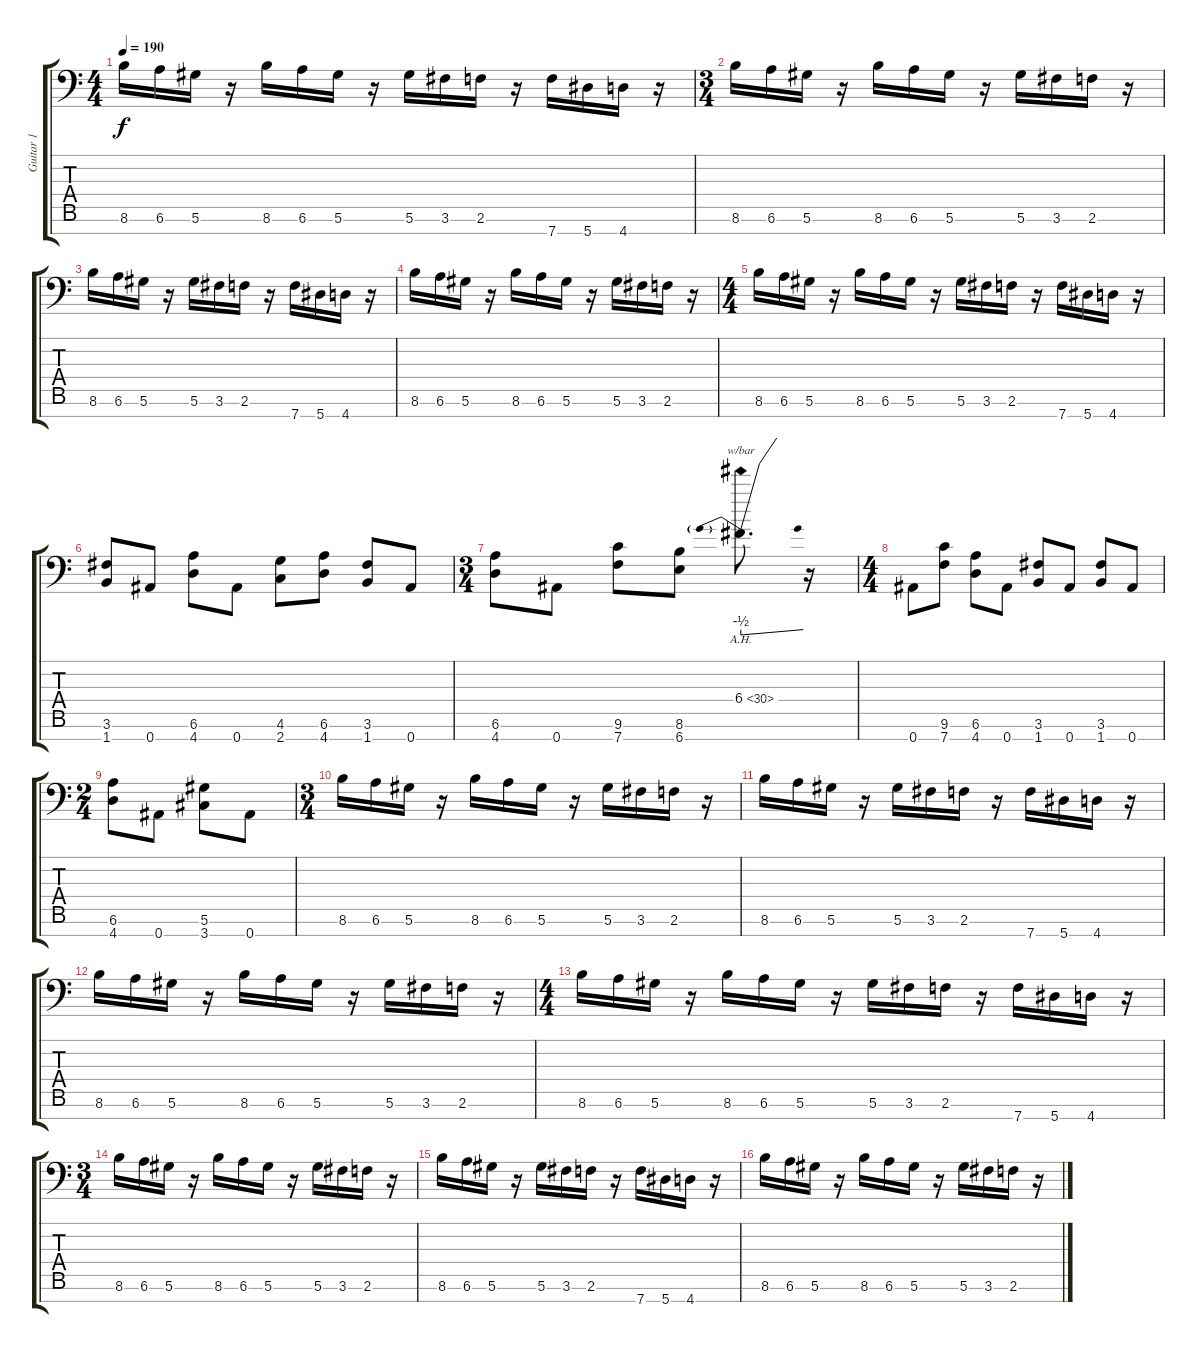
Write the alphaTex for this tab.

\track ("Guitar 1" "Guitar 1") {instrument distortionguitar}
\staff {score tabs}
\tuning (Eb4 Bb3 Gb3 Db3 Ab2 Eb2 Bb1) {hide}
\ts (4 4)
\tempo 190
\clef f4
\ks c
8.6.16{dy f} 6.6.16 5.6.16 r.16 8.6.16 6.6.16 5.6.16 r.16 5.6.16 3.6.16 2.6.16 r.16 7.7.16 5.7.16 4.7.16 r.16 |
\ts (3 4)
8.6.16 6.6.16 5.6.16 r.16 8.6.16 6.6.16 5.6.16 r.16 5.6.16 3.6.16 2.6.16 r.16 |
8.6.16 6.6.16 5.6.16 r.16 5.6.16 3.6.16 2.6.16 r.16 7.7.16 5.7.16 4.7.16 r.16 |
8.6.16 6.6.16 5.6.16 r.16 8.6.16 6.6.16 5.6.16 r.16 5.6.16 3.6.16 2.6.16 r.16 |
\ts (4 4)
8.6.16 6.6.16 5.6.16 r.16 8.6.16 6.6.16 5.6.16 r.16 5.6.16 3.6.16 2.6.16 r.16 7.7.16 5.7.16 4.7.16 r.16 |
(3.6 1.7).8 0.7.8 (6.6 4.7).8 0.7.8 (4.6 2.7).8 (6.6 4.7).8 (3.6 1.7).8 0.7.8 |
\ts (3 4)
(6.6 4.7).8 0.7.8 (9.6 7.7).8 (8.6 6.7).8 6.4{ah 24}.8{d tbe (predivedive default 0 -2 60 0)} r.16 |
\ts (4 4)
0.7.8 (9.6 7.7).8 (6.6 4.7).8 0.7.8 (3.6 1.7).8 0.7.8 (3.6 1.7).8 0.7.8 |
\ts (2 4)
(6.6 4.7).8 0.7.8 (5.6 3.7).8 0.7.8 |
\ts (3 4)
8.6.16 6.6.16 5.6.16 r.16 8.6.16 6.6.16 5.6.16 r.16 5.6.16 3.6.16 2.6.16 r.16 |
8.6.16 6.6.16 5.6.16 r.16 5.6.16 3.6.16 2.6.16 r.16 7.7.16 5.7.16 4.7.16 r.16 |
8.6.16 6.6.16 5.6.16 r.16 8.6.16 6.6.16 5.6.16 r.16 5.6.16 3.6.16 2.6.16 r.16 |
\ts (4 4)
8.6.16 6.6.16 5.6.16 r.16 8.6.16 6.6.16 5.6.16 r.16 5.6.16 3.6.16 2.6.16 r.16 7.7.16 5.7.16 4.7.16 r.16 |
\ts (3 4)
8.6.16 6.6.16 5.6.16 r.16 8.6.16 6.6.16 5.6.16 r.16 5.6.16 3.6.16 2.6.16 r.16 |
8.6.16 6.6.16 5.6.16 r.16 5.6.16 3.6.16 2.6.16 r.16 7.7.16 5.7.16 4.7.16 r.16 |
8.6.16 6.6.16 5.6.16 r.16 8.6.16 6.6.16 5.6.16 r.16 5.6.16 3.6.16 2.6.16 r.16
